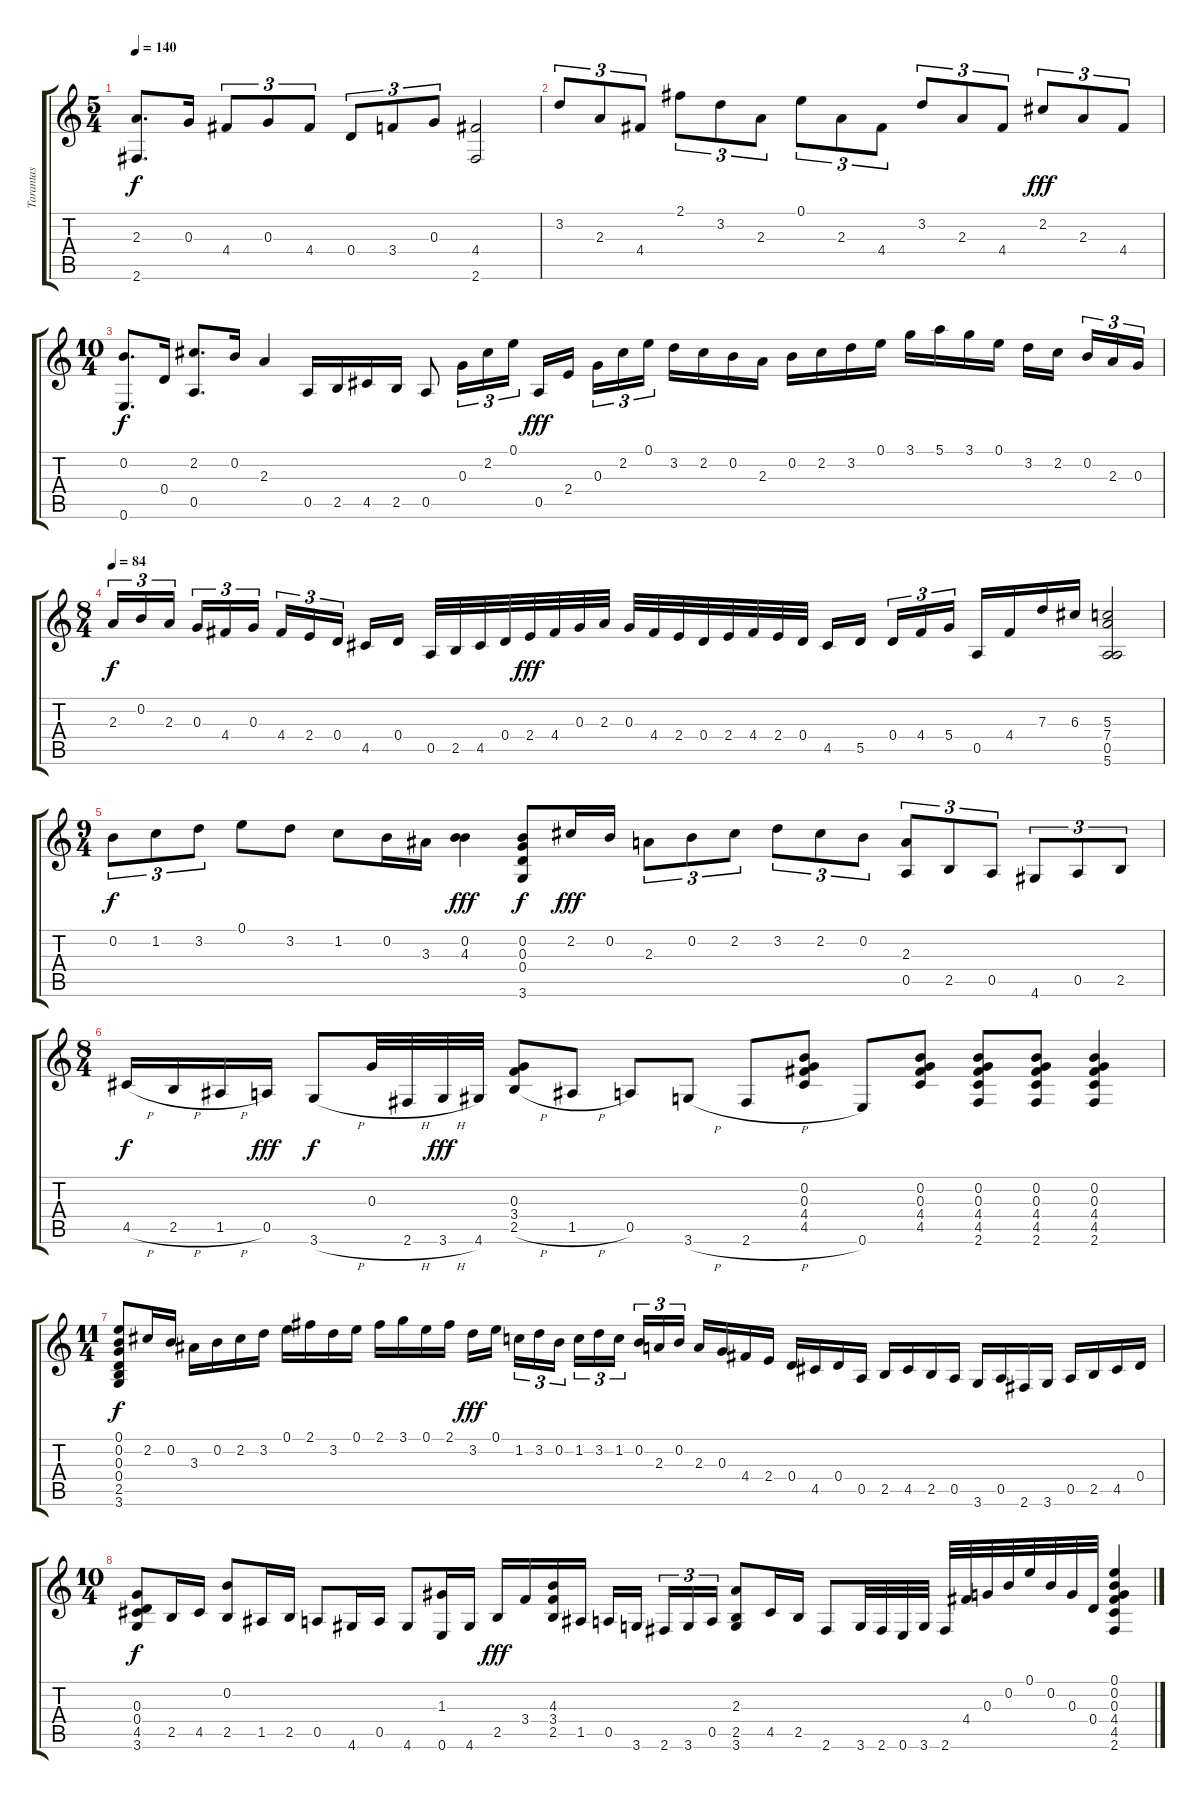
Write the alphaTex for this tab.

\track ("Tarantas" "Tarantas") {instrument acousticguitarnylon}
\staff {score tabs}
\tuning (E4 B3 G3 D3 A2 E2) {hide}
\ts (5 4)
\tempo 140
\clef g2
\ks c
(2.3 2.6).8{d dy f} 0.3.16 4.4.8{tu (3 2)} 0.3.8{tu (3 2)} 4.4.8{tu (3 2)} 0.4.8{tu (3 2)} 3.4.8{tu (3 2)} 0.3.8{tu (3 2)} (4.4 2.6).2 |
3.2.8{tu (3 2)} 2.3.8{tu (3 2)} 4.4.8{tu (3 2)} 2.1.8{tu (3 2)} 3.2.8{tu (3 2)} 2.3.8{tu (3 2)} 0.1.8{tu (3 2)} 2.3.8{tu (3 2)} 4.4.8{tu (3 2)} 3.2.8{tu (3 2)} 2.3.8{tu (3 2)} 4.4.8{tu (3 2)} 2.2.8{tu (3 2) dy fff} 2.3.8{tu (3 2)} 4.4.8{tu (3 2)} |
\ts (10 4)
(0.2 0.6).8{d dy f} 0.4.16 (2.2 0.5).8{d} 0.2.16 2.3.4 0.5.16 2.5.16 4.5.16 2.5.16 0.5.8 0.3.16{tu (3 2)} 2.2.16{tu (3 2)} 0.1.16{tu (3 2)} 0.5.16{dy fff} 2.4.16{beam splitsecondary} 0.3.16{tu (3 2)} 2.2.16{tu (3 2)} 0.1.16{tu (3 2)} 3.2.16 2.2.16 0.2.16 2.3.16 0.2.16 2.2.16 3.2.16 0.1.16 3.1.16 5.1.16 3.1.16 0.1.16 3.2.16 2.2.16{beam splitsecondary} 0.2.16{tu (3 2)} 2.3.16{tu (3 2)} 0.3.16{tu (3 2)} |
\ts (8 4)
\tempo 84
2.3.16{tu (3 2) dy f} 0.2.16{tu (3 2)} 2.3.16{tu (3 2) beam splitsecondary} 0.3.16{tu (3 2)} 4.4.16{tu (3 2)} 0.3.16{tu (3 2)} 4.4.16{tu (3 2)} 2.4.16{tu (3 2)} 0.4.16{tu (3 2) beam splitsecondary} 4.5.16 0.4.16 0.5.32 2.5.32 4.5.32 0.4.32 2.4.32{dy fff} 4.4.32 0.3.32 2.3.32 0.3.32 4.4.32 2.4.32 0.4.32 2.4.32 4.4.32 2.4.32 0.4.32 4.5.16 5.5.16{beam splitsecondary} 0.4.16{tu (3 2)} 4.4.16{tu (3 2)} 5.4.16{tu (3 2)} 0.5.16 4.4.16 7.3.16 6.3.16 (5.3 7.4 0.5 5.6).2 |
\ts (9 4)
0.2.8{tu (3 2) dy f} 1.2.8{tu (3 2)} 3.2.8{tu (3 2)} 0.1.8 3.2.8 1.2.8 0.2.16 3.3.16 (0.2 4.3).4{dy fff} (0.2 0.3 0.4 3.6).8{dy f} 2.2.16{dy fff} 0.2.16 2.3.8{tu (3 2)} 0.2.8{tu (3 2)} 2.2.8{tu (3 2)} 3.2.8{tu (3 2)} 2.2.8{tu (3 2)} 0.2.8{tu (3 2)} (2.3 0.5).8{tu (3 2)} 2.5.8{tu (3 2)} 0.5.8{tu (3 2)} 4.6.8{tu (3 2)} 0.5.8{tu (3 2)} 2.5.8{tu (3 2)} |
\ts (8 4)
4.5{h}.16{dy f} 2.5{h}.16 1.5{h}.16 0.5.16{dy fff} 3.6{h}.8{dy f} 0.3.32 2.6{h}.32 3.6{h}.32{dy fff} 4.6.32 (0.3 3.4 2.5{h}).8 1.5{h}.8 0.5.8 3.6{h}.8 2.6{h}.8 (0.2 0.3 4.4 4.5).8 0.6.8 (0.2 0.3 4.4 4.5).8 (0.2 0.3 4.4 4.5 2.6).8 (0.2 0.3 4.4 4.5 2.6).8 (0.2 0.3 4.4 4.5 2.6).4 |
\ts (11 4)
(0.1 0.2 0.3 0.4 2.5 3.6).8{dy f} 2.2.16 0.2.16 3.3.16 0.2.16 2.2.16 3.2.16 0.1.16 2.1.16 3.2.16 0.1.16 2.1.16 3.1.16 0.1.16 2.1.16 3.2.16{dy fff} 0.1.16{beam splitsecondary} 1.2.16{tu (3 2)} 3.2.16{tu (3 2)} 0.2.16{tu (3 2)} 1.2.16{tu (3 2)} 3.2.16{tu (3 2)} 1.2.16{tu (3 2) beam splitsecondary} 0.2.16{tu (3 2)} 2.3.16{tu (3 2)} 0.2.16{tu (3 2)} 2.3.16 0.3.16 4.4.16 2.4.16 0.4.16 4.5.16 0.4.16 0.5.16 2.5.16 4.5.16 2.5.16 0.5.16 3.6.16 0.5.16 2.6.16 3.6.16 0.5.16 2.5.16 4.5.16 0.4.16 |
\ts (10 4)
(0.3 0.4 4.5 3.6).8{dy f} 2.5.16 4.5.16 (0.2 2.5).8 1.5.16 2.5.16 0.5.8 4.6.16 0.5.16 4.6.8 (1.3 0.6).16 4.6.16 2.5.16{dy fff} 3.4.16 (4.3 3.4 2.5).16 1.5.16 0.5.16 3.6.16{beam splitsecondary} 2.6.16{tu (3 2)} 3.6.16{tu (3 2)} 0.5.16{tu (3 2)} (2.3 2.5 3.6).8 4.5.16 2.5.16 2.6.8 3.6.32 2.6.32 0.6.32 3.6.32 2.6.32 4.4.32 0.3.32 0.2.32 0.1.32 0.2.32 0.3.32 0.4.32 (0.1 0.2 0.3 4.4 4.5 2.6).4
